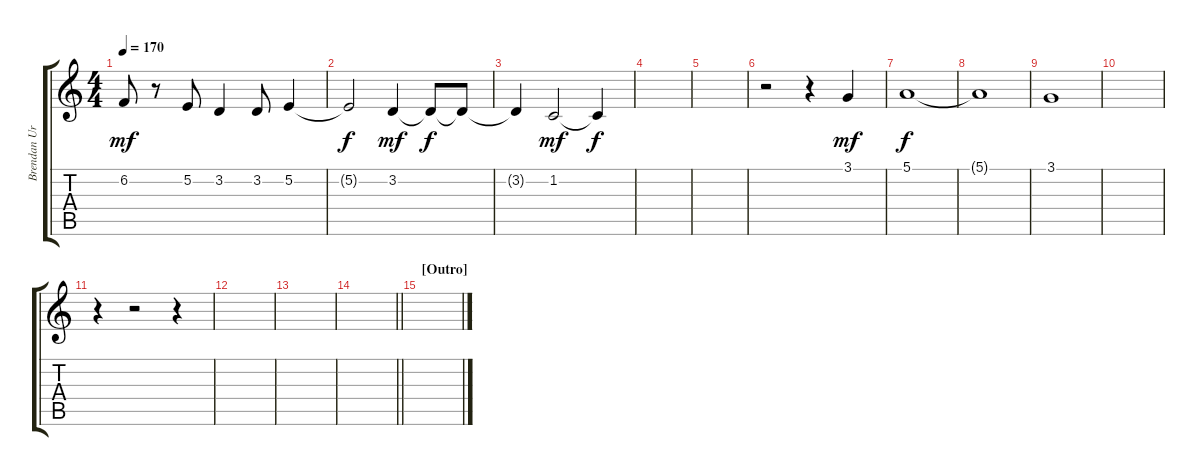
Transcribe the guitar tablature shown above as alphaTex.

\track ("Brendan Urie" "Brendan Ur") {instrument clarinet}
\staff {score tabs}
\tuning (E4 B3 G3 D3 A2 E2) {hide}
\ts (4 4)
\tempo 170
\clef g2
\ks c
6.2.8{dy mf} r.8 5.2.8 3.2.4 3.2.8 5.2.4 |
5.2{t}.2{dy f} 3.2.4{dy mf} 3.2{t}.8{dy f} 3.2{t}.8 |
3.2{t}.4 1.2.2{dy mf} 1.2{t}.4{dy f} |
|
|
r.2 r.4 3.1.4{dy mf} |
5.1.1{dy f} |
5.1{t}.1 |
3.1.1 |
|
r.4 r.2 r.4 |
|
|
\barLineRight lightlight
|
\section ("" "[Outro]")
